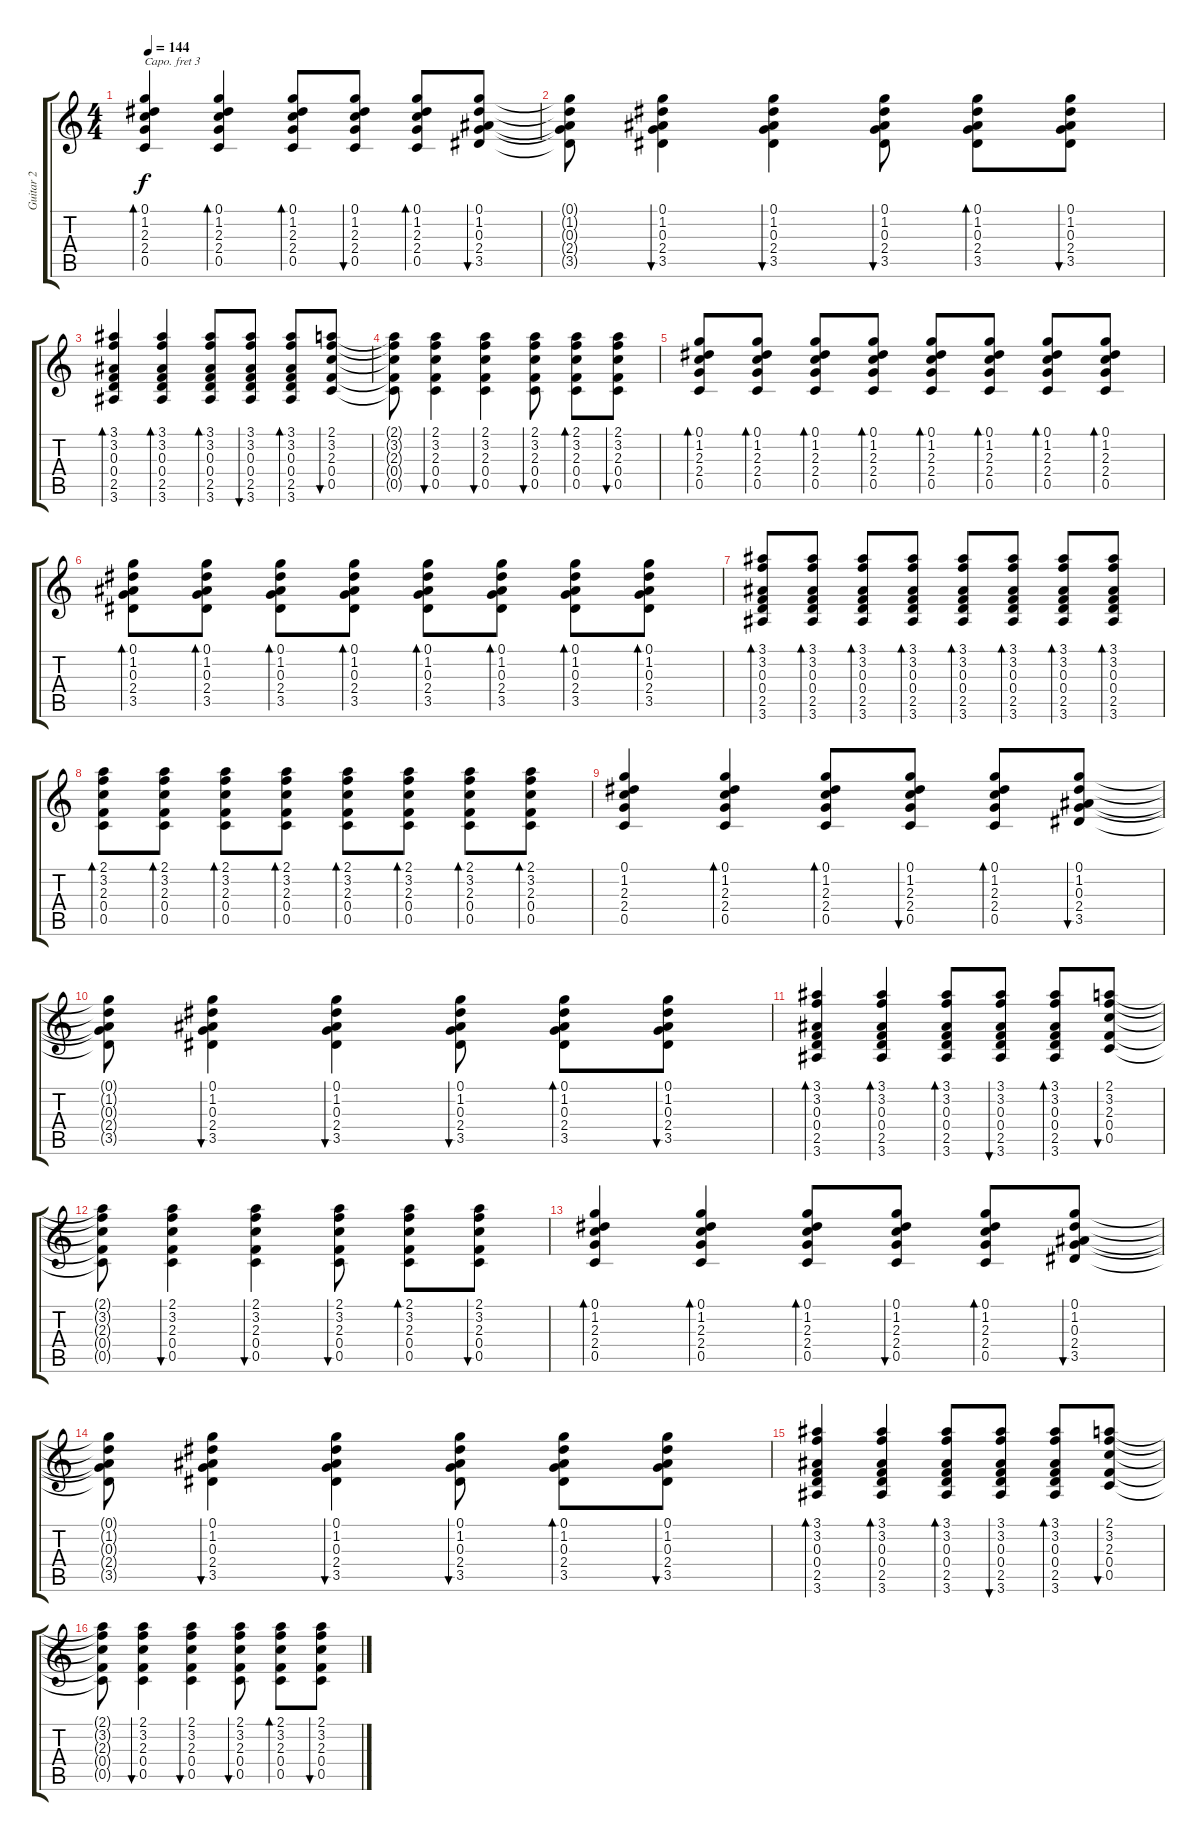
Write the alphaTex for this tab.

\track ("Guitar 2" "Guitar 2") {instrument acousticguitarsteel}
\staff {score tabs}
\capo 3
\tuning (E4 B3 G3 D3 A2 E2) {hide}
\ts (4 4)
\tempo 144
\clef g2
\ks c
(0.1 1.2 2.3 2.4 0.5).4{bd 30 dy f} (0.1 1.2 2.3 2.4 0.5).4{bd 30} (0.1 1.2 2.3 2.4 0.5).8{bd 30} (0.1 1.2 2.3 2.4 0.5).8{bu 30} (0.1 1.2 2.3 2.4 0.5).8{bd 30} (0.1 1.2 0.3 2.4 3.5).8{bu 30} |
(0.1{t} 1.2{t} 0.3{t} 2.4{t} 3.5{t}).8 (0.1 1.2 0.3 2.4 3.5).4{bu 30} (0.1 1.2 0.3 2.4 3.5).4{bu 30} (0.1 1.2 0.3 2.4 3.5).8{bu 30} (0.1 1.2 0.3 2.4 3.5).8{bd 30} (0.1 1.2 0.3 2.4 3.5).8{bu 30} |
(3.1 3.2 0.3 0.4 2.5 3.6).4{bd 30} (3.1 3.2 0.3 0.4 2.5 3.6).4{bd 30} (3.1 3.2 0.3 0.4 2.5 3.6).8{bd 30} (3.1 3.2 0.3 0.4 2.5 3.6).8{bu 30} (3.1 3.2 0.3 0.4 2.5 3.6).8{bd 30} (2.1 3.2 2.3 0.4 0.5).8{bu 30} |
(2.1{t} 3.2{t} 2.3{t} 0.4{t} 0.5{t}).8 (2.1 3.2 2.3 0.4 0.5).4{bu 30} (2.1 3.2 2.3 0.4 0.5).4{bu 30} (2.1 3.2 2.3 0.4 0.5).8{bu 30} (2.1 3.2 2.3 0.4 0.5).8{bd 30} (2.1 3.2 2.3 0.4 0.5).8{bu 30} |
(0.1 1.2 2.3 2.4 0.5).8{bd 30} (0.1 1.2 2.3 2.4 0.5).8{bd 30} (0.1 1.2 2.3 2.4 0.5).8{bd 30} (0.1 1.2 2.3 2.4 0.5).8{bd 30} (0.1 1.2 2.3 2.4 0.5).8{bd 30} (0.1 1.2 2.3 2.4 0.5).8{bd 30} (0.1 1.2 2.3 2.4 0.5).8{bd 30} (0.1 1.2 2.3 2.4 0.5).8{bd 30} |
(0.1 1.2 0.3 2.4 3.5).8{bd 30} (0.1 1.2 0.3 2.4 3.5).8{bd 30} (0.1 1.2 0.3 2.4 3.5).8{bd 30} (0.1 1.2 0.3 2.4 3.5).8{bd 30} (0.1 1.2 0.3 2.4 3.5).8{bd 30} (0.1 1.2 0.3 2.4 3.5).8{bd 30} (0.1 1.2 0.3 2.4 3.5).8{bd 30} (0.1 1.2 0.3 2.4 3.5).8{bd 30} |
(3.1 3.2 0.3 0.4 2.5 3.6).8{bd 30} (3.1 3.2 0.3 0.4 2.5 3.6).8{bd 30} (3.1 3.2 0.3 0.4 2.5 3.6).8{bd 30} (3.1 3.2 0.3 0.4 2.5 3.6).8{bd 30} (3.1 3.2 0.3 0.4 2.5 3.6).8{bd 30} (3.1 3.2 0.3 0.4 2.5 3.6).8{bd 30} (3.1 3.2 0.3 0.4 2.5 3.6).8{bd 30} (3.1 3.2 0.3 0.4 2.5 3.6).8{bd 30} |
(2.1 3.2 2.3 0.4 0.5).8{bd 30} (2.1 3.2 2.3 0.4 0.5).8{bd 30} (2.1 3.2 2.3 0.4 0.5).8{bd 30} (2.1 3.2 2.3 0.4 0.5).8{bd 30} (2.1 3.2 2.3 0.4 0.5).8{bd 30} (2.1 3.2 2.3 0.4 0.5).8{bd 30} (2.1 3.2 2.3 0.4 0.5).8{bd 30} (2.1 3.2 2.3 0.4 0.5).8{bd 30} |
(0.1 1.2 2.3 2.4 0.5).4 (0.1 1.2 2.3 2.4 0.5).4{bd 30} (0.1 1.2 2.3 2.4 0.5).8{bd 30} (0.1 1.2 2.3 2.4 0.5).8{bu 30} (0.1 1.2 2.3 2.4 0.5).8{bd 30} (0.1 1.2 0.3 2.4 3.5).8{bu 30} |
(0.1{t} 1.2{t} 0.3{t} 2.4{t} 3.5{t}).8 (0.1 1.2 0.3 2.4 3.5).4{bu 30} (0.1 1.2 0.3 2.4 3.5).4{bu 30} (0.1 1.2 0.3 2.4 3.5).8{bu 30} (0.1 1.2 0.3 2.4 3.5).8{bd 30} (0.1 1.2 0.3 2.4 3.5).8{bu 30} |
(3.1 3.2 0.3 0.4 2.5 3.6).4{bd 30} (3.1 3.2 0.3 0.4 2.5 3.6).4{bd 30} (3.1 3.2 0.3 0.4 2.5 3.6).8{bd 30} (3.1 3.2 0.3 0.4 2.5 3.6).8{bu 30} (3.1 3.2 0.3 0.4 2.5 3.6).8{bd 30} (2.1 3.2 2.3 0.4 0.5).8{bu 30} |
(2.1{t} 3.2{t} 2.3{t} 0.4{t} 0.5{t}).8 (2.1 3.2 2.3 0.4 0.5).4{bu 30} (2.1 3.2 2.3 0.4 0.5).4{bu 30} (2.1 3.2 2.3 0.4 0.5).8{bu 30} (2.1 3.2 2.3 0.4 0.5).8{bd 30} (2.1 3.2 2.3 0.4 0.5).8{bu 30} |
(0.1 1.2 2.3 2.4 0.5).4{bd 30} (0.1 1.2 2.3 2.4 0.5).4{bd 30} (0.1 1.2 2.3 2.4 0.5).8{bd 30} (0.1 1.2 2.3 2.4 0.5).8{bu 30} (0.1 1.2 2.3 2.4 0.5).8{bd 30} (0.1 1.2 0.3 2.4 3.5).8{bu 30} |
(0.1{t} 1.2{t} 0.3{t} 2.4{t} 3.5{t}).8 (0.1 1.2 0.3 2.4 3.5).4{bu 30} (0.1 1.2 0.3 2.4 3.5).4{bu 30} (0.1 1.2 0.3 2.4 3.5).8{bu 30} (0.1 1.2 0.3 2.4 3.5).8{bd 30} (0.1 1.2 0.3 2.4 3.5).8{bu 30} |
(3.1 3.2 0.3 0.4 2.5 3.6).4{bd 30} (3.1 3.2 0.3 0.4 2.5 3.6).4{bd 30} (3.1 3.2 0.3 0.4 2.5 3.6).8{bd 30} (3.1 3.2 0.3 0.4 2.5 3.6).8{bu 30} (3.1 3.2 0.3 0.4 2.5 3.6).8{bd 30} (2.1 3.2 2.3 0.4 0.5).8{bu 30} |
(2.1{t} 3.2{t} 2.3{t} 0.4{t} 0.5{t}).8 (2.1 3.2 2.3 0.4 0.5).4{bu 30} (2.1 3.2 2.3 0.4 0.5).4{bu 30} (2.1 3.2 2.3 0.4 0.5).8{bu 30} (2.1 3.2 2.3 0.4 0.5).8{bd 30} (2.1 3.2 2.3 0.4 0.5).8{bu 30}
